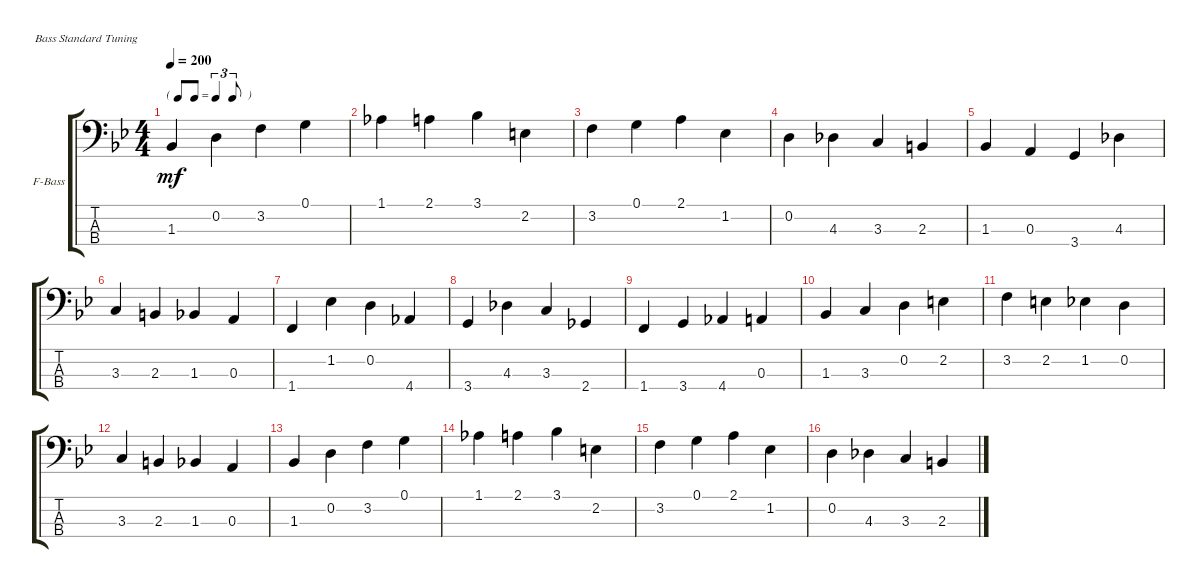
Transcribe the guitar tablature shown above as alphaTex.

\defaultSystemsLayout 4
\bracketExtendMode groupsimilarinstruments
\firstSystemTrackNameOrientation horizontal
\otherSystemsTrackNameOrientation horizontal
\track ("Fretless Bass" "F-Bass") {instrument fretlessbass}
\staff {score tabs}
\tuning (G2 D2 A1 E1)
\ts (4 4)
\tf triplet8th
\tempo 200
\clef f4
\ks bb
1.3.4{dy mf} 0.2.4 3.2.4 0.1.4 |
1.1.4 2.1.4 3.1.4 2.2.4 |
3.2.4 0.1.4 2.1.4 1.2.4 |
0.2.4 4.3.4 3.3.4 2.3.4 |
1.3.4 0.3.4 3.4.4 4.3.4 |
3.3.4 2.3.4 1.3.4 0.3.4 |
1.4.4 1.2.4 0.2.4 4.4.4 |
3.4.4 4.3.4 3.3.4 2.4.4 |
1.4.4 3.4.4 4.4.4 0.3.4 |
1.3.4 3.3.4 0.2.4 2.2.4 |
3.2.4 2.2.4 1.2.4 0.2.4 |
3.3.4 2.3.4 1.3.4 0.3.4 |
1.3.4 0.2.4 3.2.4 0.1.4 |
1.1.4 2.1.4 3.1.4 2.2.4 |
3.2.4 0.1.4 2.1.4 1.2.4 |
0.2.4 4.3.4 3.3.4 2.3.4
